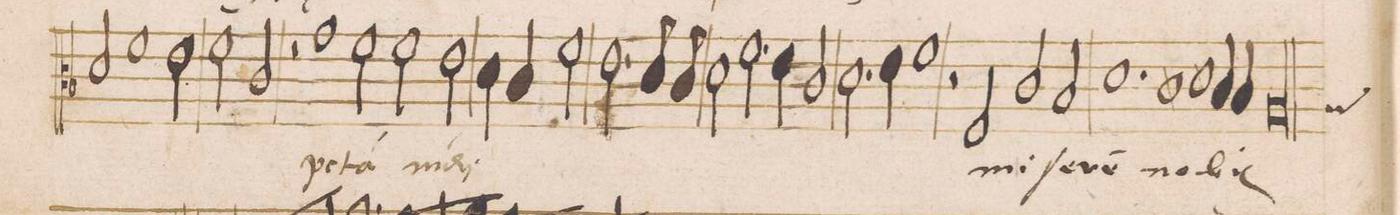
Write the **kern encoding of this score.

**kern	**text
*I"ALTVS	*
*clefC3	*
*k[b-]	*
*met(C|)	*
*M2/1	*
2d/	-i
1f	qui
2e\	tol-
=10-	=10-
2f\	.
2c/	-lis]
2r	.
1g\	p(ec)-
=11-	=11-
2f\	-c(a)-
2f\	-ta
2e\	m(un)-
=12-	=12-
4d\	-di
4c/	.
2f\	.
2.e\	.
8d/	.
8c/	.
=13-	=13-
2d\	.
2.f\	.
4e\	.
2c/	.
=14-	=14-
2.d\	.
4e\	.
1f	.
=15-	=15-
2r	.
2F/	mi-
2c/	.
2B-/	-ſe
=16-	=16-
1.d	re-
1c\	-(re)
=17-	=17-
1d	no-
4c/	-bis
4B-/	.
=18-	=18-
*custos:A	*
0A	.
=19||-	=19||-
*-	*-
